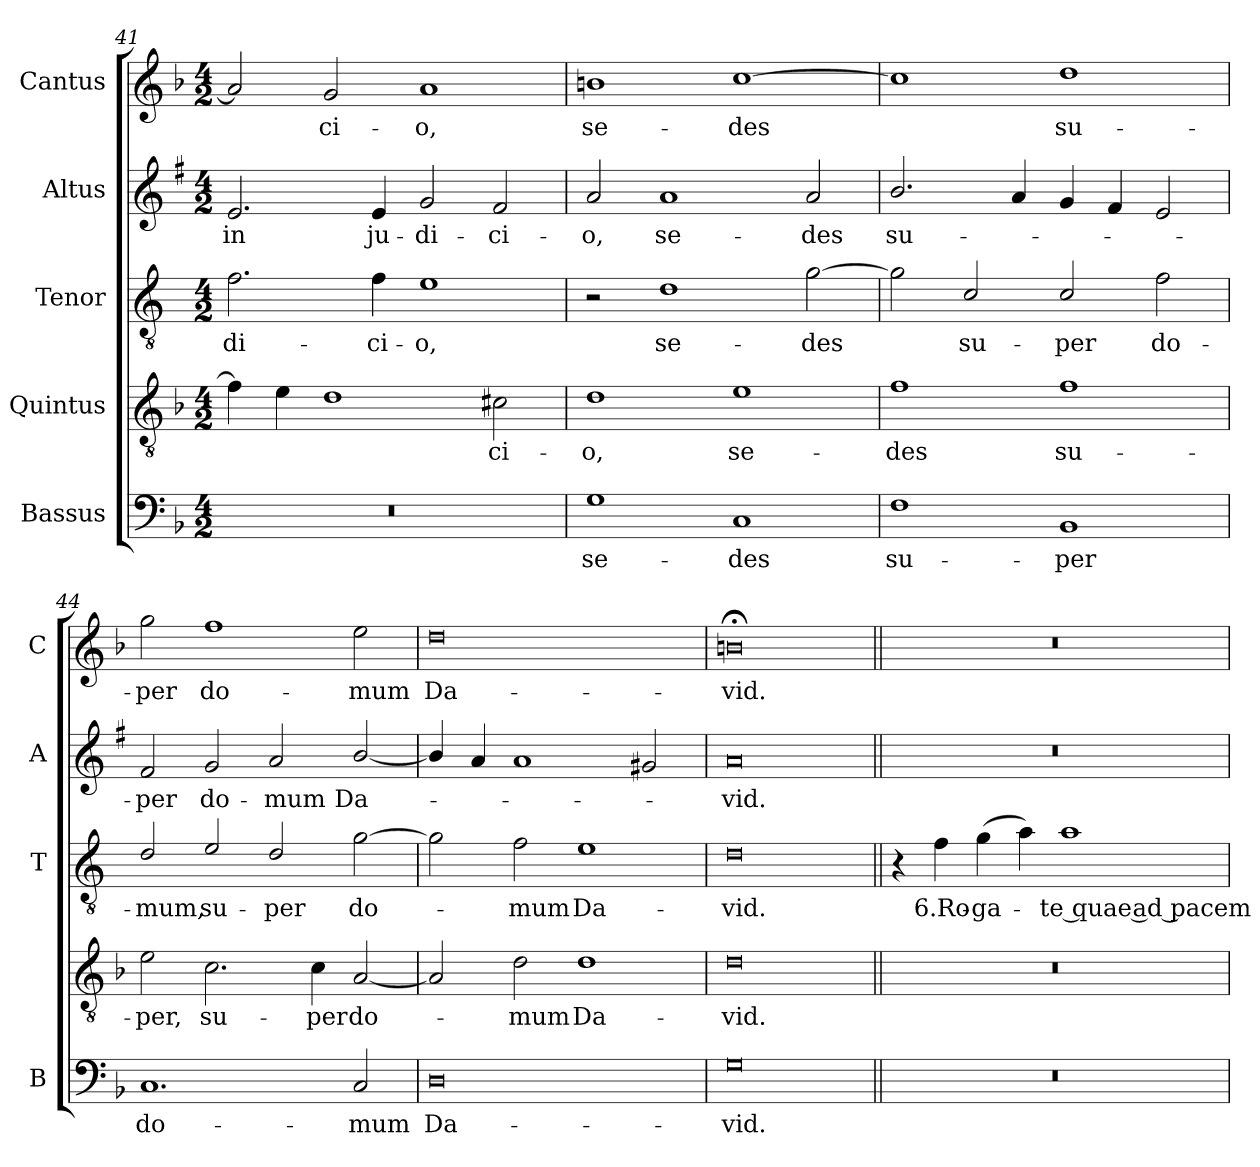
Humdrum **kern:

**kern	**text	**kern	**text	**kern	**text	**kern	**text	**kern	**text
*part5	*part5	*part4	*part4	*part3	*part3	*part2	*part2	*part1	*part1
*staff5	*staff5	*staff4	*staff4	*staff3	*staff3	*staff2	*staff2	*staff1	*staff1
*I"Bassus	*	*I"Quintus	*	*I"Tenor	*	*I"Altus	*	*I"Cantus	*
*I'B	*	*	*	*I'T	*	*I'A	*	*I'C	*
!!LO:LB:g=z
*clefF4	*	*clefGv2	*	*clefGv2	*	*clefG2	*	*clefG2	*
*	*	*	*	*ITrd4c7	*	*ITrd1c2	*	*	*
*k[b-]	*	*k[b-]	*	*k[b-]	*	*k[b-]	*	*k[b-]	*
*F:	*	*F:	*	*F:	*	*F:	*	*F:	*
*M4/2	*	*M4/2	*	*M4/2	*	*M4/2	*	*M4/2	*
=41	=41	=41	=41	=41	=41	=41	=41	=41	=41
!	!	!	!	!	!LO:LY:b	!	!LO:LY:b	!	!
0r	.	4f\]	.	2.B-\	-di-	2.d/	in	2a/]	.
.	.	4e\	.	.	.	.	.	.	.
!	!	!	!	!	!	!	!	!	!LO:LY:b
.	.	1d	.	.	.	.	.	2g/	-ci-
!	!	!	!	!	!LO:LY:b	!	!LO:LY:b	!	!
.	.	.	.	4B-\	-ci-	4d/	ju-	.	.
!	!	!	!	!	!LO:LY:b	!	!LO:LY:b	!	!LO:LY:b
.	.	.	.	1A	-o,	2f/	-di-	1a	-o,
!	!	!	!LO:LY:b	!	!	!	!LO:LY:b	!	!
.	.	2c#X\	-ci-	.	.	2e/	-ci-	.	.
=42	=42	=42	=42	=42	=42	=42	=42	=42	=42
!	!LO:LY:b	!	!LO:LY:b	!	!	!	!LO:LY:b	!	!LO:LY:b
1G	se-	1d	-o,	2r	.	2g/	-o,	1bn	se-
!	!	!	!	!	!LO:LY:b	!	!LO:LY:b	!	!
.	.	.	.	1G	se-	1g	se-	.	.
!	!LO:LY:b	!	!LO:LY:b	!	!	!	!	!	!LO:LY:b
1C	-des	1e	se-	.	.	.	.	[1cc	-des
!	!	!	!	!	!LO:LY:b	!	!LO:LY:b	!	!
.	.	.	.	[2c\	-des	2g/	-des	.	.
=43	=43	=43	=43	=43	=43	=43	=43	=43	=43
!	!LO:LY:b	!	!LO:LY:b	!	!	!	!LO:LY:b	!	!
1F	su-	1f	-des	2c\]	.	2.a/	su-	1cc]	.
!	!	!	!	!	!LO:LY:b	!	!	!	!
.	.	.	.	2F/	su-	.	.	.	.
.	.	.	.	.	.	4g/	.	.	.
!	!LO:LY:b	!	!LO:LY:b	!	!LO:LY:b	!	!	!	!LO:LY:b
1BB-	-per	1f	su-	2F/	-per	4f/	.	1dd	su-
.	.	.	.	.	.	4e/	.	.	.
!	!	!	!	!	!LO:LY:b	!	!	!	!
.	.	.	.	2B-\	do-	2d/	.	.	.
=44	=44	=44	=44	=44	=44	=44	=44	=44	=44
!	!LO:LY:b	!	!LO:LY:b	!	!LO:LY:b	!	!LO:LY:b	!	!LO:LY:b
1.C	do-	2e\	-per,	2G/	-mum,	2e/	-per	2gg\	-per
!	!	!	!LO:LY:b	!	!LO:LY:b	!	!LO:LY:b	!	!LO:LY:b
.	.	2.c\	su-	2A/	su-	2f/	do-	1ff	do-
!	!	!	!	!	!LO:LY:b	!	!LO:LY:b	!	!
.	.	.	.	2G/	-per	2g/	-mum	.	.
!	!	!	!LO:LY:b	!	!	!	!	!	!
.	.	4c\	-per	.	.	.	.	.	.
!	!LO:LY:b	!	!LO:LY:b	!	!LO:LY:b	!	!LO:LY:b	!	!LO:LY:b
2C/	-mum	[2A/	do-	[2c\	do-	[2a/	Da-	2ee\	-mum
=45	=45	=45	=45	=45	=45	=45	=45	=45	=45
!	!LO:LY:b	!	!	!	!	!	!	!	!LO:LY:b
0D	Da-	2A/]	.	2c\]	.	4a/]	.	0dd	Da-
.	.	.	.	.	.	4g/	.	.	.
!	!	!	!LO:LY:b	!	!LO:LY:b	!	!	!	!
.	.	2d\	-mum	2B-\	-mum	1g	.	.	.
!	!	!	!LO:LY:b	!	!LO:LY:b	!	!	!	!
.	.	1d	Da-	1A	Da-	.	.	.	.
.	.	.	.	.	.	2f#X/	.	.	.
=46	=46	=46	=46	=46	=46	=46	=46	=46	=46
!	!LO:LY:b	!	!LO:LY:b	!	!LO:LY:b	!	!LO:LY:b	!	!LO:LY:b
0G	-vid.	0d	-vid.	0G	-vid.	0g	-vid.	0bn;<	-vid.
!!LO:LB:g=z
=47||	=47||	=47||	=47||	=47||	=47||	=47||	=47||	=47||	=47||
0r	.	0r	.	4r	.	0r	.	0r	.
!	!	!	!	!	!LO:LY:b	!	!	!	!
.	.	.	.	4B-\	6.Ro-	.	.	.	.
!	!	!	!	!	!LO:LY:b	!	!	!	!
.	.	.	.	(>4c\	-ga-	.	.	.	.
.	.	.	.	4d\)	.	.	.	.	.
!	!	!	!	!	!LO:LY:b	!	!	!	!
.	.	.	.	1d	-te quae ad pacem	.	.	.	.
=	=	=	=	=	=	=	=	=	=
*-	*-	*-	*-	*-	*-	*-	*-	*-	*-
